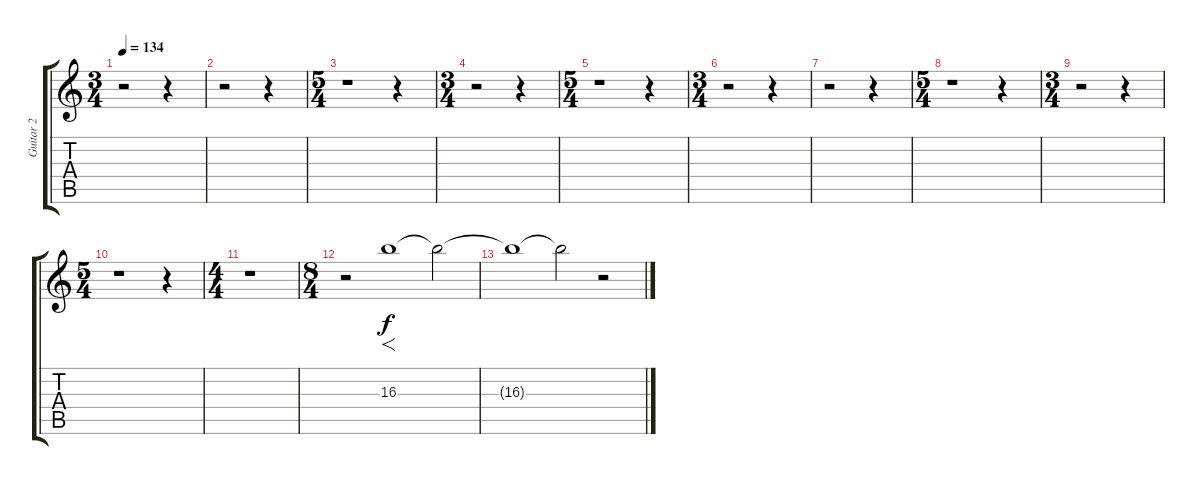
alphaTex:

\track ("Guitar 2" "Guitar 2") {instrument overdrivenguitar}
\staff {score tabs}
\tuning (E4 B3 G3 D3 A2 B1) {hide}
\ts (3 4)
\tempo 134
\clef g2
\ks c
r.2{dy f} r.4 |
r.2 r.4 |
\ts (5 4)
r.1 r.4 |
\ts (3 4)
r.2 r.4 |
\ts (5 4)
r.1 r.4 |
\ts (3 4)
r.2 r.4 |
r.2 r.4 |
\ts (5 4)
r.1 r.4 |
\ts (3 4)
r.2 r.4 |
\ts (5 4)
r.1 r.4 |
\ts (4 4)
r.1 |
\ts (8 4)
r.2 16.3.1{f volume 16 balance 8 instrument guitarharmonics} 16.3{t}.2 |
16.3{t}.1 16.3{t}.2 r.2
